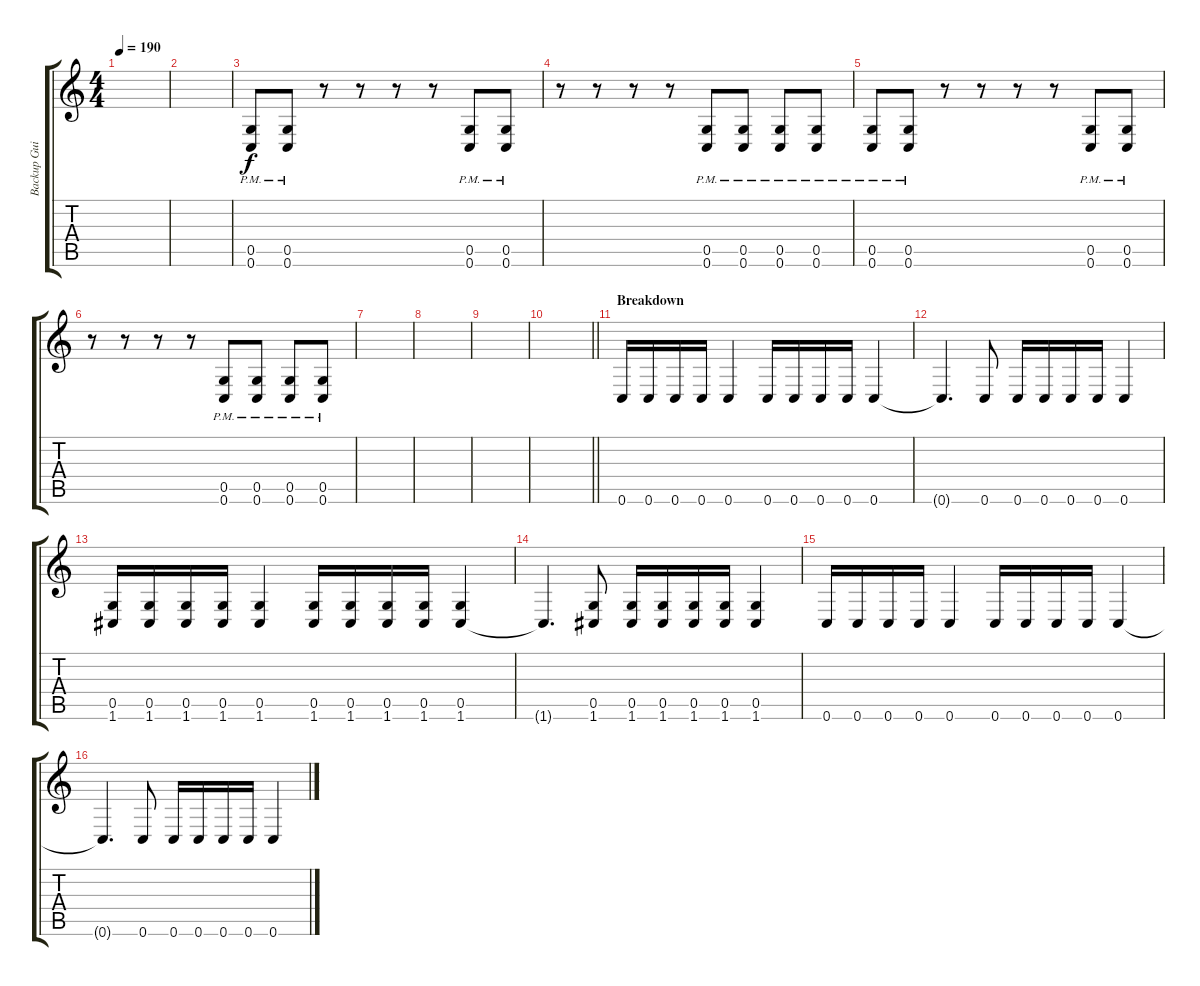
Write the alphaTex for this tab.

\track ("Backup Guitar" "Backup Gui") {instrument overdrivenguitar}
\staff {score tabs}
\tuning (D4 A3 F3 C3 G2 C2) {hide}
\ts (4 4)
\tempo 190
\clef g2
\ks c
|
|
(0.5{pm} 0.6{pm}).8 (0.5{pm} 0.6{pm}).8 r.8 r.8 r.8 r.8 (0.5{pm} 0.6{pm}).8 (0.5{pm} 0.6{pm}).8 |
r.8 r.8 r.8 r.8 (0.5{pm} 0.6{pm}).8 (0.5{pm} 0.6{pm}).8 (0.5{pm} 0.6{pm}).8 (0.5{pm} 0.6{pm}).8 |
(0.5{pm} 0.6{pm}).8 (0.5{pm} 0.6{pm}).8 r.8 r.8 r.8 r.8 (0.5{pm} 0.6{pm}).8 (0.5{pm} 0.6{pm}).8 |
r.8 r.8 r.8 r.8 (0.5{pm} 0.6{pm}).8 (0.5{pm} 0.6{pm}).8 (0.5{pm} 0.6{pm}).8 (0.5{pm} 0.6{pm}).8 |
|
|
|
\barLineRight lightlight
|
\section ("" "Breakdown")
0.6.16 0.6.16 0.6.16 0.6.16 0.6.4 0.6.16 0.6.16 0.6.16 0.6.16 0.6.4 |
0.6{t}.4{d} 0.6.8 0.6.16 0.6.16 0.6.16 0.6.16 0.6.4 |
(0.5 1.6).16 (0.5 1.6).16 (0.5 1.6).16 (0.5 1.6).16 (0.5 1.6).4 (0.5 1.6).16 (0.5 1.6).16 (0.5 1.6).16 (0.5 1.6).16 (0.5 1.6).4 |
1.6{t}.4{d} (0.5 1.6).8 (0.5 1.6).16 (0.5 1.6).16 (0.5 1.6).16 (0.5 1.6).16 (0.5 1.6).4 |
0.6.16 0.6.16 0.6.16 0.6.16 0.6.4 0.6.16 0.6.16 0.6.16 0.6.16 0.6.4 |
0.6{t}.4{d} 0.6.8 0.6.16 0.6.16 0.6.16 0.6.16 0.6.4
